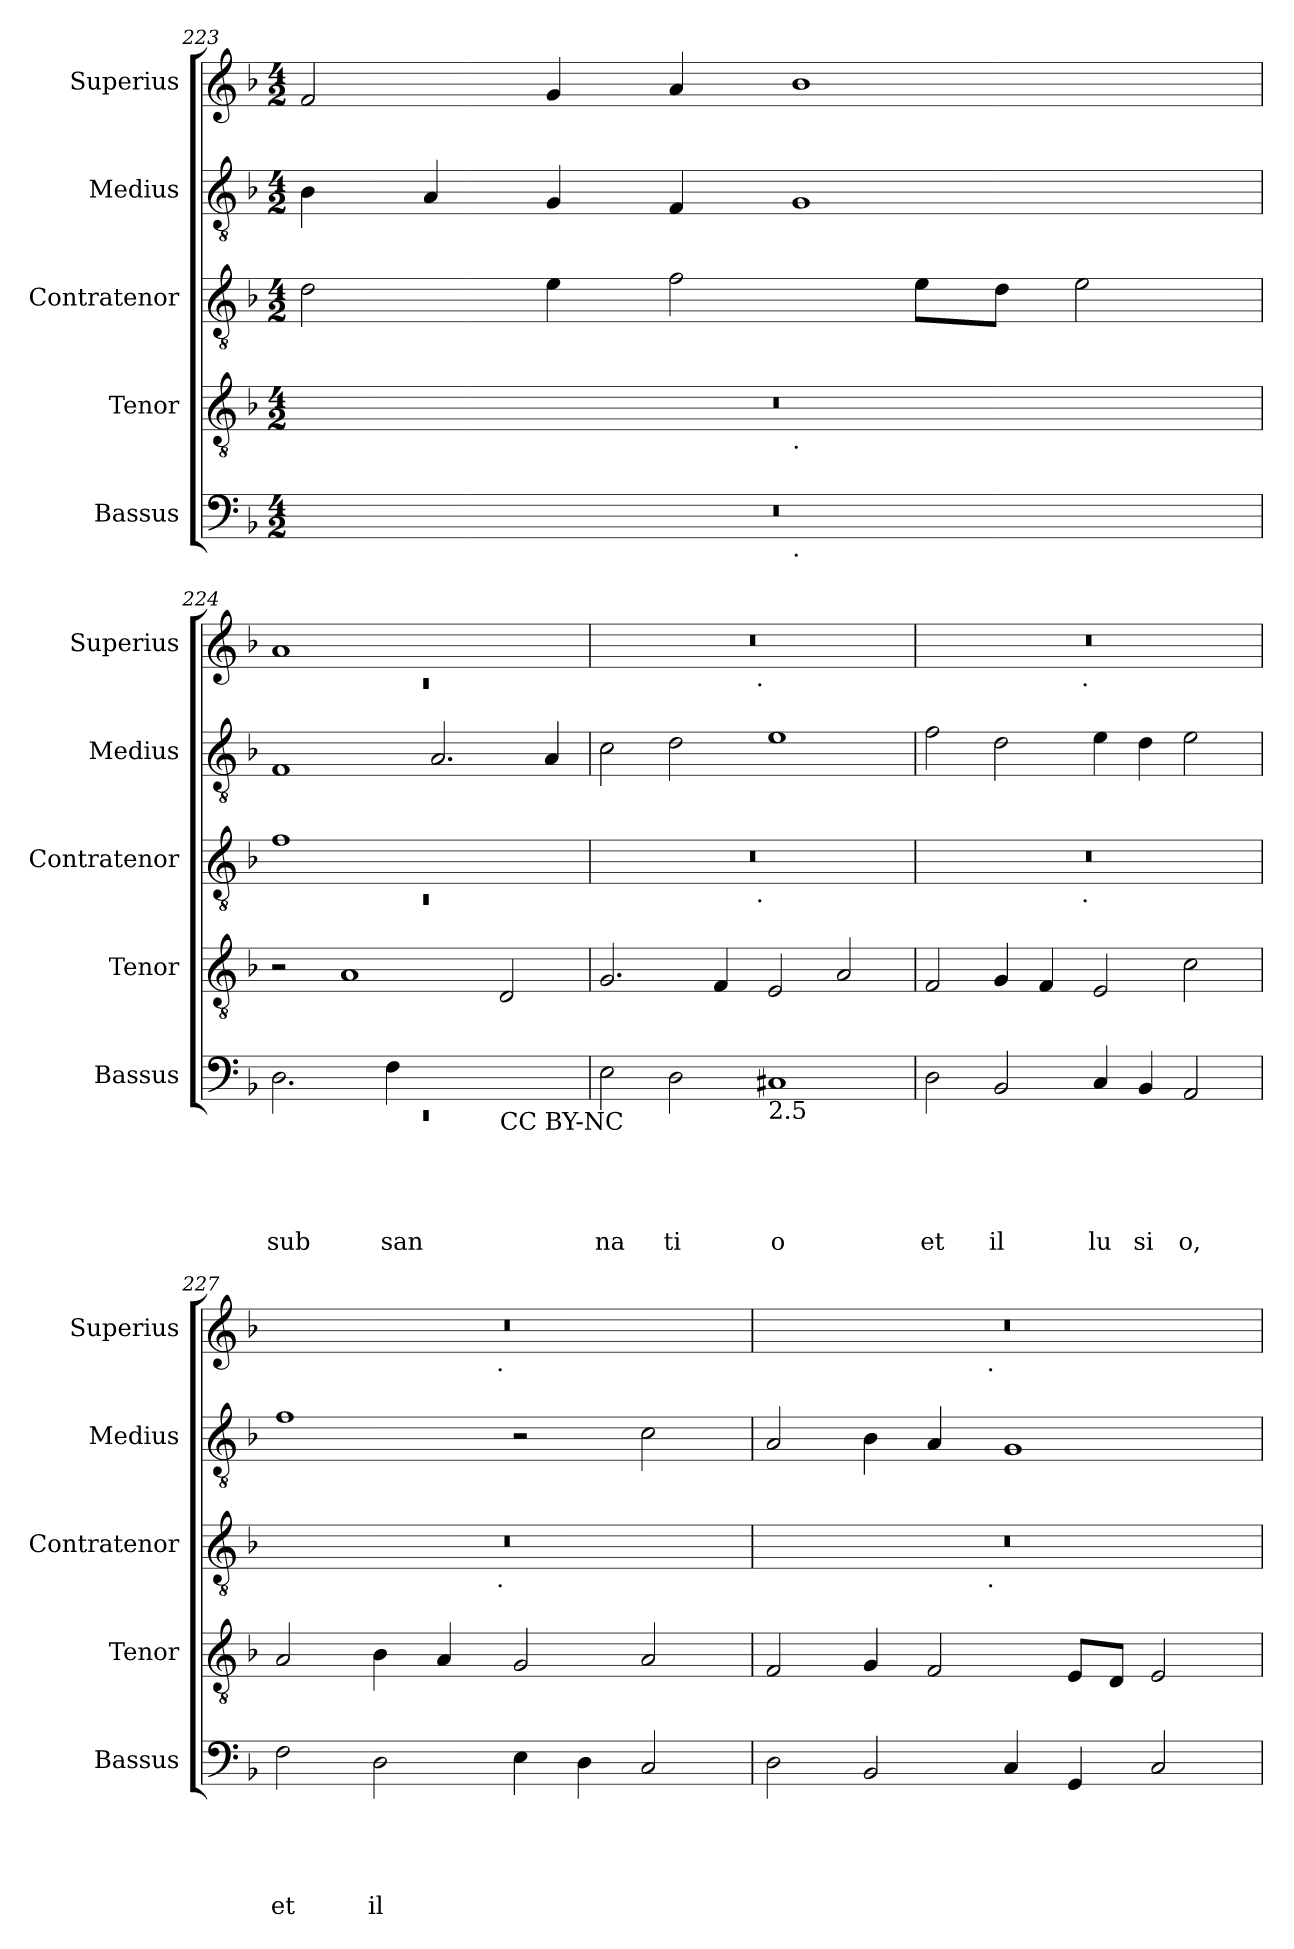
**kern	**text	**text	**text	**text	**text	**kern	**kern	**kern	**kern
*part5	*part5	*part5	*part5	*part5	*part5	*part4	*part3	*part2	*part1
*staff5	*staff5	*staff5	*staff5	*staff5	*staff5	*staff4	*staff3	*staff2	*staff1
*I"Bassus	*	*	*	*	*	*I"Tenor	*I"Contratenor	*I"Medius	*I"Superius
*I'Bassus	*	*	*	*	*	*I'Tenor	*I'Contratenor	*I'Medius	*I'Superius
*clefF4	*	*	*	*	*	*clefGv2	*clefGv2	*clefGv2	*clefG2
*k[b-]	*	*	*	*	*	*k[b-]	*k[b-]	*k[b-]	*k[b-]
*F:	*	*	*	*	*	*F:	*F:	*F:	*F:
*M4/2	*	*	*	*	*	*M4/2	*M4/2	*M4/2	*M4/2
=223	=223	=223	=223	=223	=223	=223	=223	=223	=223
*^	*	*	*	*	*	*^	*	*	*
0r	1ryy	.	.	.	.	.	0r	1ryy	2d\	4B-\	2f/
.	.	.	.	.	.	.	.	.	.	4A/	.
.	.	.	.	.	.	.	.	.	4e\	4G/	4g/
.	.	.	.	.	.	.	.	.	2f\	4F/	4a/
!	!	!	!	!	!	!	!	!LO:TX:b:t=.	!	!	!
!	!LO:TX:b:t=.	!	!	!	!	!	!	!	!	!	!
.	1ryy	.	.	.	.	.	.	1ryy	.	1G	1b-
.	.	.	.	.	.	.	.	.	8e\L	.	.
.	.	.	.	.	.	.	.	.	8d\J	.	.
.	.	.	.	.	.	.	.	.	2e\	.	.
=224	=224	=224	=224	=224	=224	=224	=224	=224	=224	=224	=224
*	*	*	*	*	*	*	*	*	*^	*	*^
!	!LO:N:vis=1	!	!	!	!	!LO:LY:b	!	!	!	!LO:N:vis=1	!	!	!LO:N:vis=1
*^	*^	*	*	*	*	*	*v	*v	*	*	*	*	*
0ryy	0rEE	2.D\	1.ryy	.	.	.	.	sub	2r	1f	0rC	1F	1a	0rc
.	.	.	.	.	.	.	.	.	1A	.	.	.	.	.
!	!	!	!	!	!	!	!	!LO:LY:b	!	!	!	!	!	!
.	.	4F\	.	.	.	.	.	san	.	.	.	.	.	.
.	.	1ryy	.	.	.	.	.	.	.	1ryy	.	2.A/	1ryy	.
!	!	!	!LO:TX:b:t=CC BY-NC	!	!	!	!	!	!	!	!	!	!	!
.	.	.	2ryy	.	.	.	.	.	2D/	.	.	.	.	.
.	.	.	.	.	.	.	.	.	.	.	.	4A/	.	.
=225	=225	=225	=225	=225	=225	=225	=225	=225	=225	=225	=225	=225	=225	=225
!	!	!	!	!	!	!	!	!LO:LY:b	!	!	!	!	!	!
*v	*v	*v	*v	*	*	*	*	*	*	*	*	*	*	*
2E\	.	.	.	.	na	2.G/	0r	2ryy	2c\	0r	2ryy
!	!	!	!	!	!LO:LY:b	!	!	!	!	!	!
2D\	.	.	.	.	ti	.	.	4...ryy	2d\	.	4...ryy
.	.	.	.	.	.	4F/	.	.	.	.	.
!	!	!	!	!	!	!	!	!	!	!	!LO:TX:b:t=.
!	!	!	!	!	!	!	!	!LO:TX:b:t=.	!	!	!
.	.	.	.	.	.	.	.	1ryy	.	.	1ryy
!LO:TX:b:t=2.5	!	!	!	!	!	!	!	!	!	!	!
!	!	!	!	!	!LO:LY:b	!	!	!	!	!	!
1C#X	.	.	.	.	o	2E/	.	.	1e	.	.
.	.	.	.	.	.	2A/	.	.	.	.	.
.	.	.	.	.	.	.	.	32ryy	.	.	32ryy
=226	=226	=226	=226	=226	=226	=226	=226	=226	=226	=226	=226
!	!	!	!	!	!LO:LY:b	!	!	!	!	!	!
2D\	.	.	.	.	et	2F/	0r	2ryy	2f\	0r	2ryy
!	!	!	!	!	!LO:LY:b	!	!	!	!	!	!
2BB-/	.	.	.	.	il	4G/	.	4...ryy	2d\	.	4...ryy
.	.	.	.	.	.	4F/	.	.	.	.	.
!	!	!	!	!	!	!	!	!	!	!	!LO:TX:b:t=.
!	!	!	!	!	!	!	!	!LO:TX:b:t=.	!	!	!
.	.	.	.	.	.	.	.	1ryy	.	.	1ryy
!	!	!	!	!	!LO:LY:b	!	!	!	!	!	!
4C/	.	.	.	.	lu	2E/	.	.	4e\	.	.
!	!	!	!	!	!LO:LY:b	!	!	!	!	!	!
4BB-/	.	.	.	.	si	.	.	.	4d\	.	.
!	!	!	!	!	!LO:LY:b	!	!	!	!	!	!
2AA/	.	.	.	.	o,	2c\	.	.	2e\	.	.
.	.	.	.	.	.	.	.	32ryy	.	.	32ryy
=227	=227	=227	=227	=227	=227	=227	=227	=227	=227	=227	=227
!	!	!	!	!	!LO:LY:b	!	!	!	!	!	!
2F\	.	.	.	.	et	2A/	0r	2ryy	1f	0r	2ryy
!	!	!	!	!	!LO:LY:b	!	!	!	!	!	!
2D\	.	.	.	.	il	4B-\	.	4...ryy	.	.	4...ryy
.	.	.	.	.	.	4A/	.	.	.	.	.
!	!	!	!	!	!	!	!	!	!	!	!LO:TX:b:t=.
!	!	!	!	!	!	!	!	!LO:TX:b:t=.	!	!	!
.	.	.	.	.	.	.	.	1ryy	.	.	1ryy
4E\	.	.	.	.	.	2G/	.	.	2r	.	.
4D\	.	.	.	.	.	.	.	.	.	.	.
2C/	.	.	.	.	.	2A/	.	.	2c\	.	.
.	.	.	.	.	.	.	.	32ryy	.	.	32ryy
!!LO:PB:g=z	!!
=228	=228	=228	=228	=228	=228	=228	=228	=228	=228	=228	=228
2D\	.	.	.	.	.	2F/	0r	2ryy	2A/	0r	2ryy
2BB-/	.	.	.	.	.	4G/	.	4...ryy	4B-\	.	4...ryy
.	.	.	.	.	.	2F/	.	.	4A/	.	.
!	!	!	!	!	!	!	!	!	!	!	!LO:TX:b:t=.
!	!	!	!	!	!	!	!	!LO:TX:b:t=.	!	!	!
.	.	.	.	.	.	.	.	1ryy	.	.	1ryy
4C/	.	.	.	.	.	.	.	.	1G	.	.
4GG/	.	.	.	.	.	8E/L	.	.	.	.	.
.	.	.	.	.	.	8D/J	.	.	.	.	.
2C/	.	.	.	.	.	2E/	.	.	.	.	.
.	.	.	.	.	.	.	.	32ryy	.	.	32ryy
*	*	*	*	*	*	*	*v	*v	*	*v	*v
=	=	=	=	=	=	=	=	=	=
*-	*-	*-	*-	*-	*-	*-	*-	*-	*-
